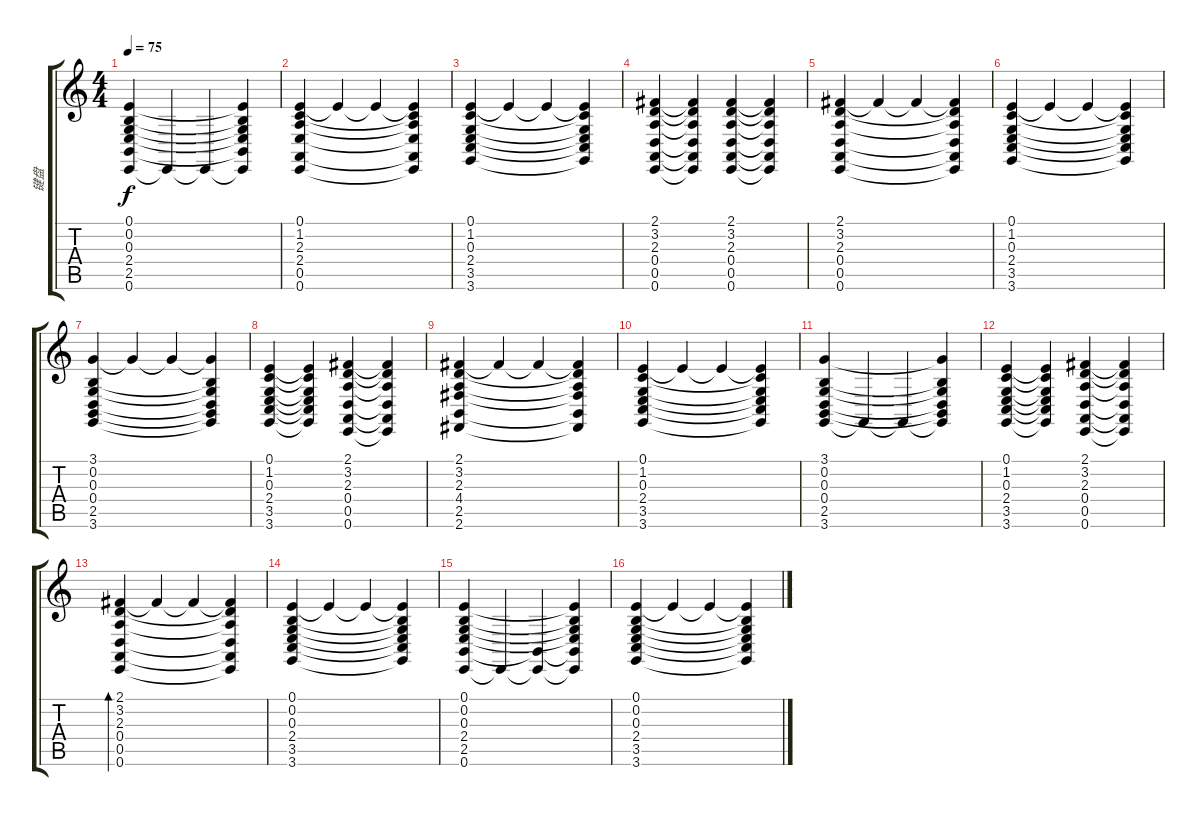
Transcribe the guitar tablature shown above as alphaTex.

\track ("键盘" "键盘") {instrument pad4choir}
\staff {score tabs}
\tuning (E4 B3 G3 D3 A2 E2) {hide}
\ts (4 4)
\tempo 75
\clef g2
\ks c
(0.1 0.2 0.3 2.4 2.5 0.6).4{dy f} 0.6{t}.4 0.6{t}.4 (0.1{t} 0.2{t} 0.3{t} 2.4{t} 2.5{t} 0.6{t}).4 |
(0.1 1.2 2.3 2.4 0.5 0.6).4 0.1{t}.4 0.1{t}.4 (0.1{t} 1.2{t} 2.3{t} 2.4{t} 0.5{t} 0.6{t}).4 |
(0.1 1.2 0.3 2.4 3.5 3.6).4 0.1{t}.4 0.1{t}.4 (0.1{t} 1.2{t} 0.3{t} 2.4{t} 3.5{t} 3.6{t}).4 |
(2.1 3.2 2.3 0.4 0.5 0.6).4 (2.1{t} 3.2{t} 2.3{t} 0.4{t} 0.5{t} 0.6{t}).4 (2.1 3.2 2.3 0.4 0.5 0.6).4 (2.1{t} 3.2{t} 2.3{t} 0.4{t} 0.5{t} 0.6{t}).4 |
(2.1 3.2 2.3 0.4 0.5 0.6).4 2.1{t}.4 2.1{t}.4 (2.1{t} 3.2{t} 2.3{t} 0.4{t} 0.5{t} 0.6{t}).4 |
(0.1 1.2 0.3 2.4 3.5 3.6).4 0.1{t}.4 0.1{t}.4 (0.1{t} 1.2{t} 0.3{t} 2.4{t} 3.5{t} 3.6{t}).4 |
(3.1 0.2 0.3 0.4 2.5 3.6).4 3.1{t}.4 3.1{t}.4 (3.1{t} 0.2{t} 0.3{t} 0.4{t} 2.5{t} 3.6{t}).4 |
(0.1 1.2 0.3 2.4 3.5 3.6).4 (0.1{t} 1.2{t} 0.3{t} 2.4{t} 3.5{t} 3.6{t}).4 (2.1 3.2 2.3 0.4 0.5 0.6).4 (2.1{t} 3.2{t} 2.3{t} 0.4{t} 0.5{t} 0.6{t}).4 |
(2.1 3.2 2.3 4.4 2.5 2.6).4 2.1{t}.4 2.1{t}.4 (2.1{t} 3.2{t} 2.3{t} 4.4{t} 2.5{t} 2.6{t}).4 |
(0.1 1.2 0.3 2.4 3.5 3.6).4 0.1{t}.4 0.1{t}.4 (0.1{t} 1.2{t} 0.3{t} 2.4{t} 3.5{t} 3.6{t}).4 |
(3.1 0.2 0.3 0.4 2.5 3.6).4 3.6{t}.4 3.6{t}.4 (3.1{t} 0.2{t} 0.3{t} 0.4{t} 2.5{t} 3.6{t}).4 |
(0.1 1.2 0.3 2.4 3.5 3.6).4 (0.1{t} 1.2{t} 0.3{t} 2.4{t} 3.5{t} 3.6{t}).4 (2.1 3.2 2.3 0.4 0.5 0.6).4 (2.1{t} 3.2{t} 2.3{t} 0.4{t} 0.5{t} 0.6{t}).4 |
(2.1 3.2 2.3 0.4 0.5 0.6).4{bd 30} 2.1{t}.4 2.1{t}.4 (2.1{t} 3.2{t} 2.3{t} 0.4{t} 0.5{t} 0.6{t}).4 |
(0.1 0.2 0.3 2.4 3.5 3.6).4 0.1{t}.4 0.1{t}.4 (0.1{t} 0.2{t} 0.3{t} 2.4{t} 3.5{t} 3.6{t}).4 |
(0.1 0.2 0.3 2.4 2.5 0.6).4 0.6{t}.4 (2.5{t} 0.6{t}).4 (0.1{t} 0.2{t} 0.3{t} 2.4{t} 2.5{t} 0.6{t}).4 |
(0.1 0.2 0.3 2.4 3.5 3.6).4 0.1{t}.4 0.1{t}.4 (0.1{t} 0.2{t} 0.3{t} 2.4{t} 3.5{t} 3.6{t}).4
